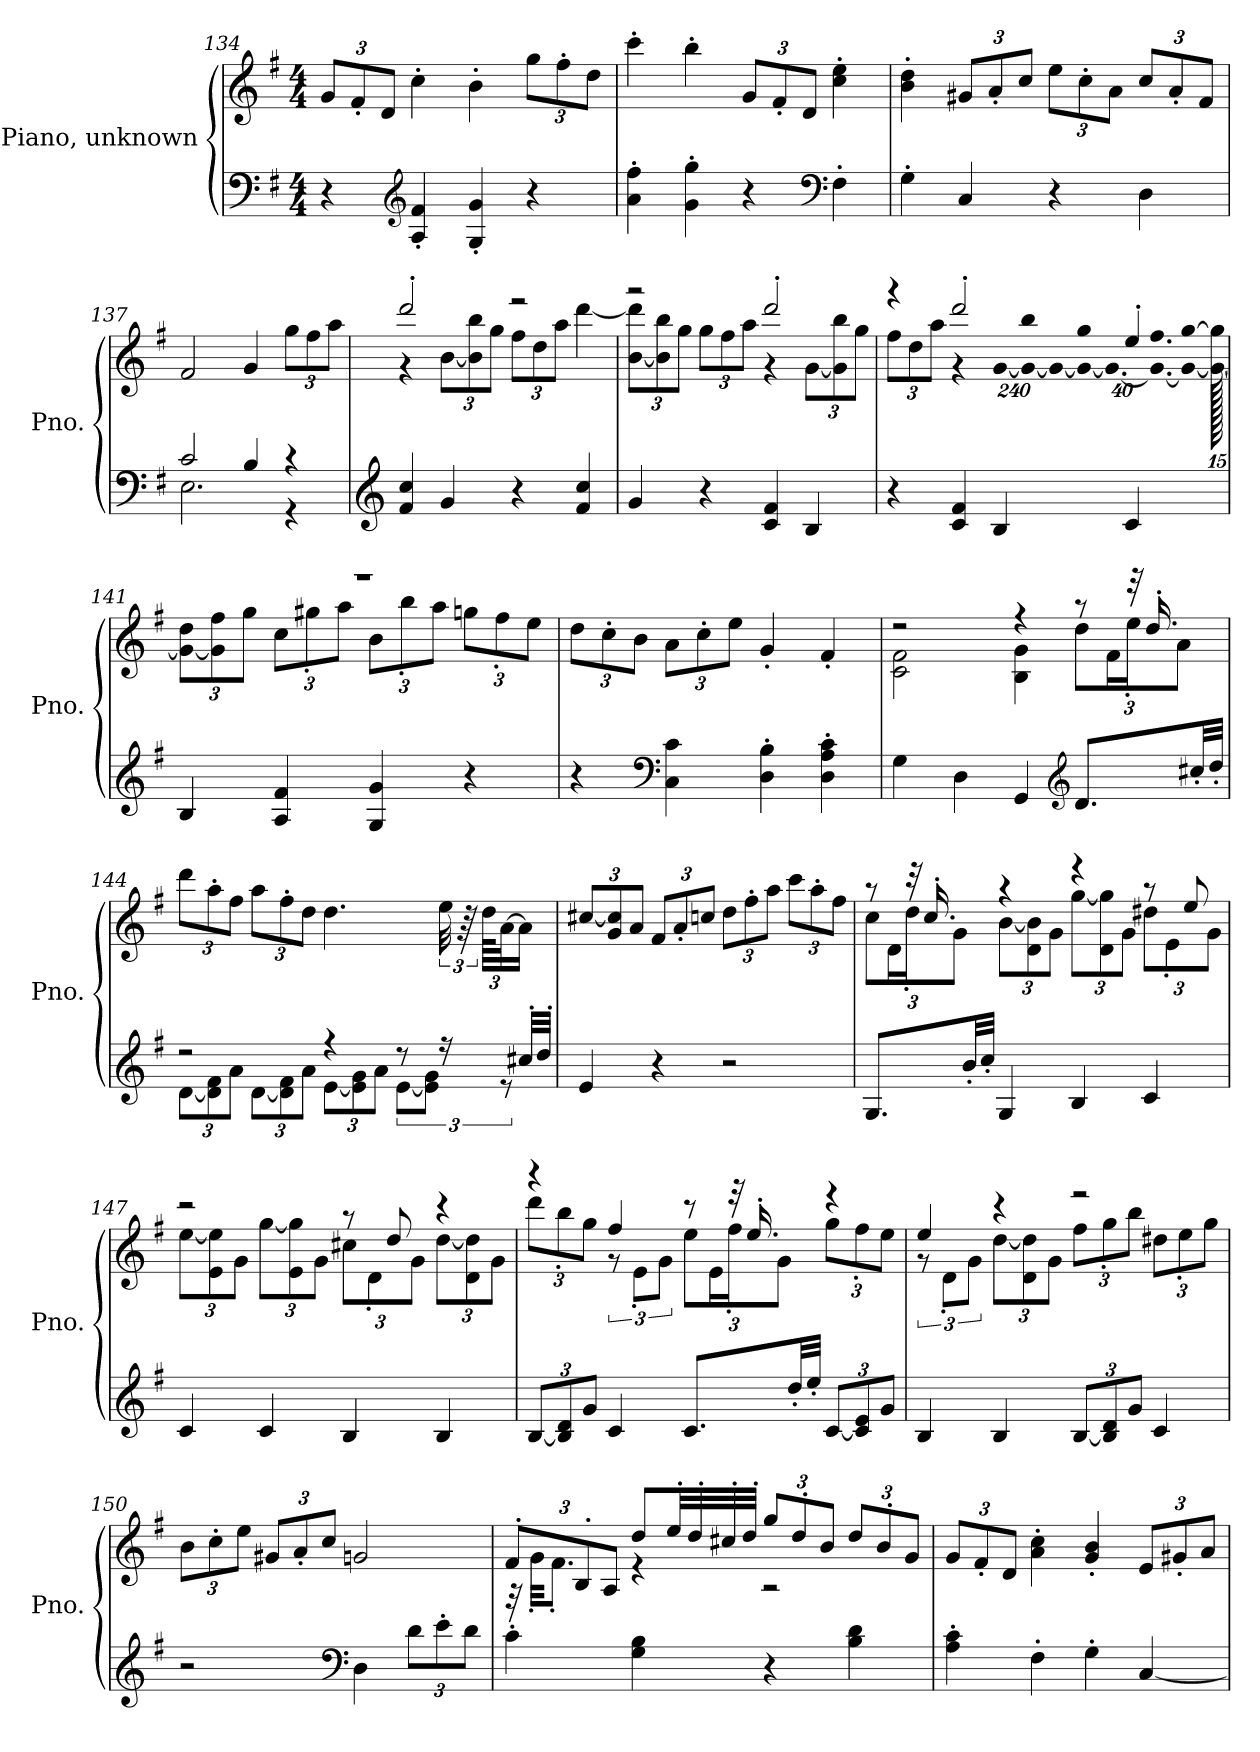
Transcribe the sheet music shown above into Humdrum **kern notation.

**kern	**kern
*part1	*part1
*staff2	*staff1
*I"Piano, unknown	*
*I'Pno.	*
!!LO:LB:g=z
*clefF4	*clefG2
*k[f#]	*k[f#]
*M4/4	*M4/4
*	*Xbrackettup
=134	=134
4r	12g/L
.	12f#'/
.	12d/J
*clefG2	*
4A/' 4f#/'	4cc'\
4G/' 4g/'	4b'\
4r	12gg\L
.	12ff#'\
.	12dd\J
=135	=135
4a\' 4ff#\'	4ccc'\
4g\' 4gg\'	4bb'\
4r	12g/L
.	12f#'/
.	12d/J
*clefF4	*
4F#'\	4cc\' 4ee\'
=136	=136
4G'\	4b\' 4dd\'
4C/	12g#X/L
.	12a'/
.	12cc/J
4r	12ee\L
.	12cc'\
.	12a\J
4D\	12cc/L
.	12a'/
.	12f#/J
=137	=137
*^	*
2c/	2.E\	2f#/
4B/	.	4g/
4r	4r	12gg\L
.	.	12ff#\
.	.	12aa\J
*v	*v	*
!!LO:LB:g=z
=138	=138
*clefG2	*
*	*^
4f#/ 4cc/	2ddd'/	4r
4g/	.	[12b\L
.	.	12b\] 12bb\
.	.	12gg\J
4r	2r	12ff#\L
.	.	12dd\
.	.	12aa\J
4f#/ 4cc/	.	[4ddd\
=139	=139	=139
4g/	2r	[12b\ 12ddd\]L
.	.	12b\] 12bb\
.	.	12gg\J
4r	.	12gg\L
.	.	12ff#\
.	.	12aa\J
4c/ 4f#/	2ddd'/	4r
4B/	.	[12g\L
.	.	12g\] 12bb\
.	.	12gg\J
=140	=140	=140
4r	4r	12ff#\L
.	.	12dd\
.	.	12aa\J
4c/ 4f#/	2ddd'/	4r
!	!	!LO:N:vis=16
4B/	.	[1920%137g\LL
!	!	!LO:N:vis=16
.	.	1920%137g\_ 1920%137bb\
!	!	!LO:N:vis=32
.	.	640%23g\L_
!	!	!LO:N:vis=32
.	.	640%23g\_ 640%23gg\J
!	!	!LO:N:vis=16.
.	.	960%103g\_
4c/	4ee'/	.
!	!	!LO:N:vis=16.
.	.	960%103g\_ 960%103ff#\
.	.	240%17g\_ [240%17gg\J
1920ryy	1920ryy	1920g\_ 1920gg\]
!!LO:LB:g=z	!!
=141	=141	=141
4B/	1r	12g\_ 12dd\L
.	.	12g\] 12ff#\
.	.	12gg\J
4A/ 4f#/	.	12cc\L
.	.	12gg#X'\
.	.	12aa\J
4G/ 4g/	.	12b\L
.	.	12bb'\
.	.	12aa\J
4r	.	12ggn\L
.	.	12ff#'\
.	.	12ee\J
*	*v	*v
=142	=142
4r	12dd\L
.	12cc'\
.	12b\J
*clefF4	*
4C\ 4c\	12a\L
.	12cc'\
.	12ee\J
4D\' 4B\'	4g'/
4D\' 4A\' 4c\'	4f#'/
=143	=143
*	*^
4G\	2r	2c\ 2f#\
4D\	.	.
4GG/	4r	4B\ 4g\
*clefG2	*	*
8.d/L	8r	12dd\L
.	.	24f#\L
.	32r	24ee'\J
.	16.dd'/	.
.	.	12a\J
32cc#X'/LL	.	.
32dd'/JJJ	.	.
*	*v	*v
!!LO:LB:g=z
=144	=144
*^	*
*	*Xbrackettup	*
2r	[12d\L	12ddd\L
.	12d\] 12f#\	12aa'\
.	12a\J	12ff#\J
.	[12d\L	12aa\L
.	12d\] 12f#\	12ff#'\
.	12a\J	12dd\J
4r	[12e\L	4.dd\
.	12e\] 12g\	.
.	12a\J	.
*	*brackettup	*
8r	[12e\L	.
.	12e\] 12g\J	.
*	*	*brackettup
16r	.	48ee\
.	.	96r
.	.	96dd\KLLL
.	12r	[48a\J
32cc#X'/LLL	.	16a\JJ]
32dd'/JJJ	.	.
*v	*v	*
=145	=145
*	*Xbrackettup
4e/	[12cc#X/L
.	12g/ 12cc#/]
.	12a/J
4r	12f#/L
.	12a'/
.	12ccn/J
2r	12dd\L
.	12ff#'\
.	12aa\J
.	12ccc\L
.	12aa'\
.	12ff#\J
!!LO:PB:g=z
=146	=146
*	*^
8.G/L	8r	12cc\L
.	.	24d\L
.	32r	24dd'\J
.	16.cc'/	.
.	.	12g\J
32b'/LL	.	.
32cc'/JJJ	.	.
4G/	4r	[12b\L
.	.	12d\ 12b\]
.	.	12g\J
4B/	4r	[12gg\L
.	.	12d\ 12gg\]
.	.	12g\J
4c/	8r	12dd#X\L
.	.	12e'\
.	8ee/	.
.	.	12g\J
=147	=147	=147
4c/	2r	[12ee\L
.	.	12e\ 12ee\]
.	.	12g\J
4c/	.	[12gg\L
.	.	12e\ 12gg\]
.	.	12g\J
4B/	8r	12cc#X\L
.	.	12d'\
.	8dd/	.
.	.	12g\J
4B/	4r	[12dd\L
.	.	12d\ 12dd\]
.	.	12g\J
!!LO:LB:g=z	!!
=148	=148	=148
*Xbrackettup	*	*
[12B/L	4r	12ddd\L
12B/] 12d/	.	12bb'\
12g/J	.	12gg\J
*	*	*brackettup
4c/	4ff#/	12r
.	.	12e'\L
.	.	12g\J
*	*	*Xbrackettup
8.c/L	8r	12ee\L
.	.	24e\L
.	32r	24ff#'\J
.	16.ee'/	.
.	.	12g\J
32dd'/LL	.	.
32ee'/JJJ	.	.
[12c/L	4r	12gg\L
12c/] 12e/	.	12ff#'\
12g/J	.	12ee\J
=149	=149	=149
*	*	*brackettup
4B/	4ee/	12r
.	.	12d'\L
.	.	12g\J
*	*	*Xbrackettup
4B/	4r	[12dd\L
.	.	12d\ 12dd\]
.	.	12g\J
[12B/L	2r	12ff#\L
12B/] 12d/	.	12gg'\
12g/J	.	12bb\J
4c/	.	12dd#X\L
.	.	12ee'\
.	.	12gg\J
*	*v	*v
=150	=150
2r	12b\L
.	12cc'\
.	12ee\J
.	12g#X/L
.	12a'/
.	12cc/J
*clefF4	*
4D\	2gn/
12d\L	.
12e'\	.
12d\J	.
!!LO:LB:g=z
=151	=151
*	*^
4c'\	12f#'/L	32r
.	.	32g'\KKL
.	.	8.f#'\J
.	12B'/	.
.	12A/J	.
4G\ 4B\	8dd/L	4r
.	32ee'/LL	.
.	32dd'/	.
.	32cc#X'/	.
.	32dd'/JJJ	.
4r	12gg/L	2r
.	12dd'/	.
.	12b/J	.
4B\ 4d\	12dd/L	.
.	12b'/	.
.	12g/J	.
*	*v	*v
=152	=152
4A\' 4c\'	12g/L
.	12f#'/
.	12d/J
4F#'\	4a\' 4cc\'
4G'\	4g/' 4b/'
[4C/	12e/L
.	12g#X'/
.	12a/J
=	=
*-	*-
